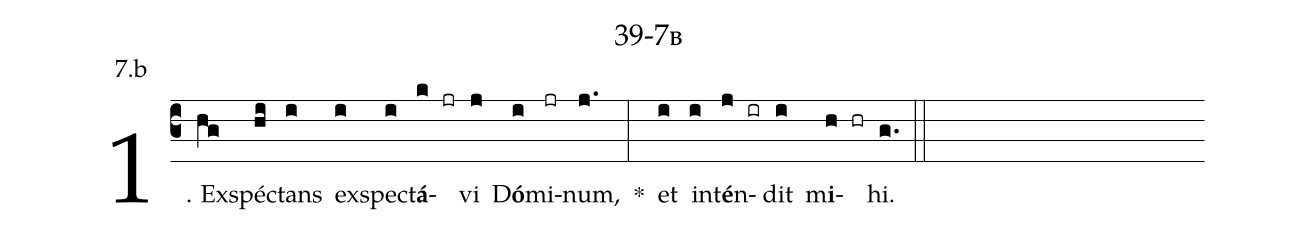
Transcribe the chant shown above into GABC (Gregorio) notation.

name: 39-7b;
annotation: 7.b;
%%
(c3)1. Ex(hg)spéc(hi)tans(i) ex(i)spec(i)t<b>á</b>(k jr)vi(j) D<b>ó</b>(i)mi(jr)num,(j.) *(:) et(i) in(i)t<b>é</b>n(j ir)dit(i) m<b>i</b>(h hr)hi.(g.) (::)
